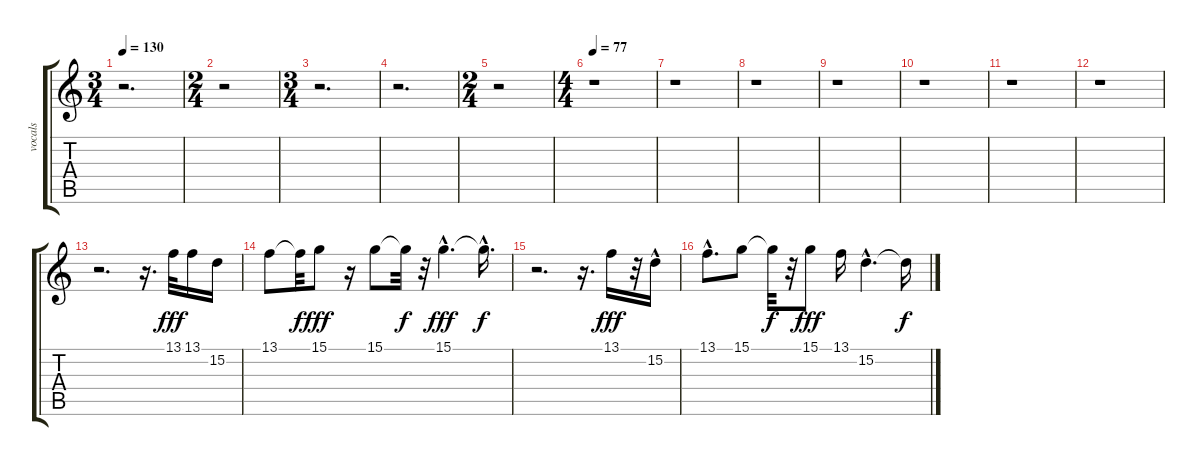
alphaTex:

\track ("vocals" "vocals") {instrument acousticgrandpiano}
\staff {score tabs}
\tuning (E4 B3 G3 D3 A2 E2) {hide}
\ts (3 4)
\tempo 130
\clef g2
\ks c
r.2{d dy f} |
\ts (2 4)
r.2 |
\ts (3 4)
r.2{d} |
r.2{d} |
\ts (2 4)
r.2 |
\ts (4 4)
\tempo 77
r.1 |
r.1 |
r.1 |
r.1 |
r.1 |
r.1 |
r.1 |
r.2{d} r.16{d} 13.1.32{dy fff volume 16} 13.1.16 15.2.16 |
13.1.8 13.1{t}.32{dy f} 15.1.8{dy fff} r.16 15.1.8 15.1{t}.32{dy f} r.32 15.1{hac}.4{d dy fff} 15.1{hac t}.16{d dy f} |
r.2{d} r.16{d} 13.1.16{dy fff} r.32 15.2{hac}.16 |
13.1{hac}.8{d} 15.1.8 15.1{t}.32{dy f} r.32 15.1.8{dy fff} 13.1.16 15.2{hac}.4{d} 15.2{t}.16{dy f}
